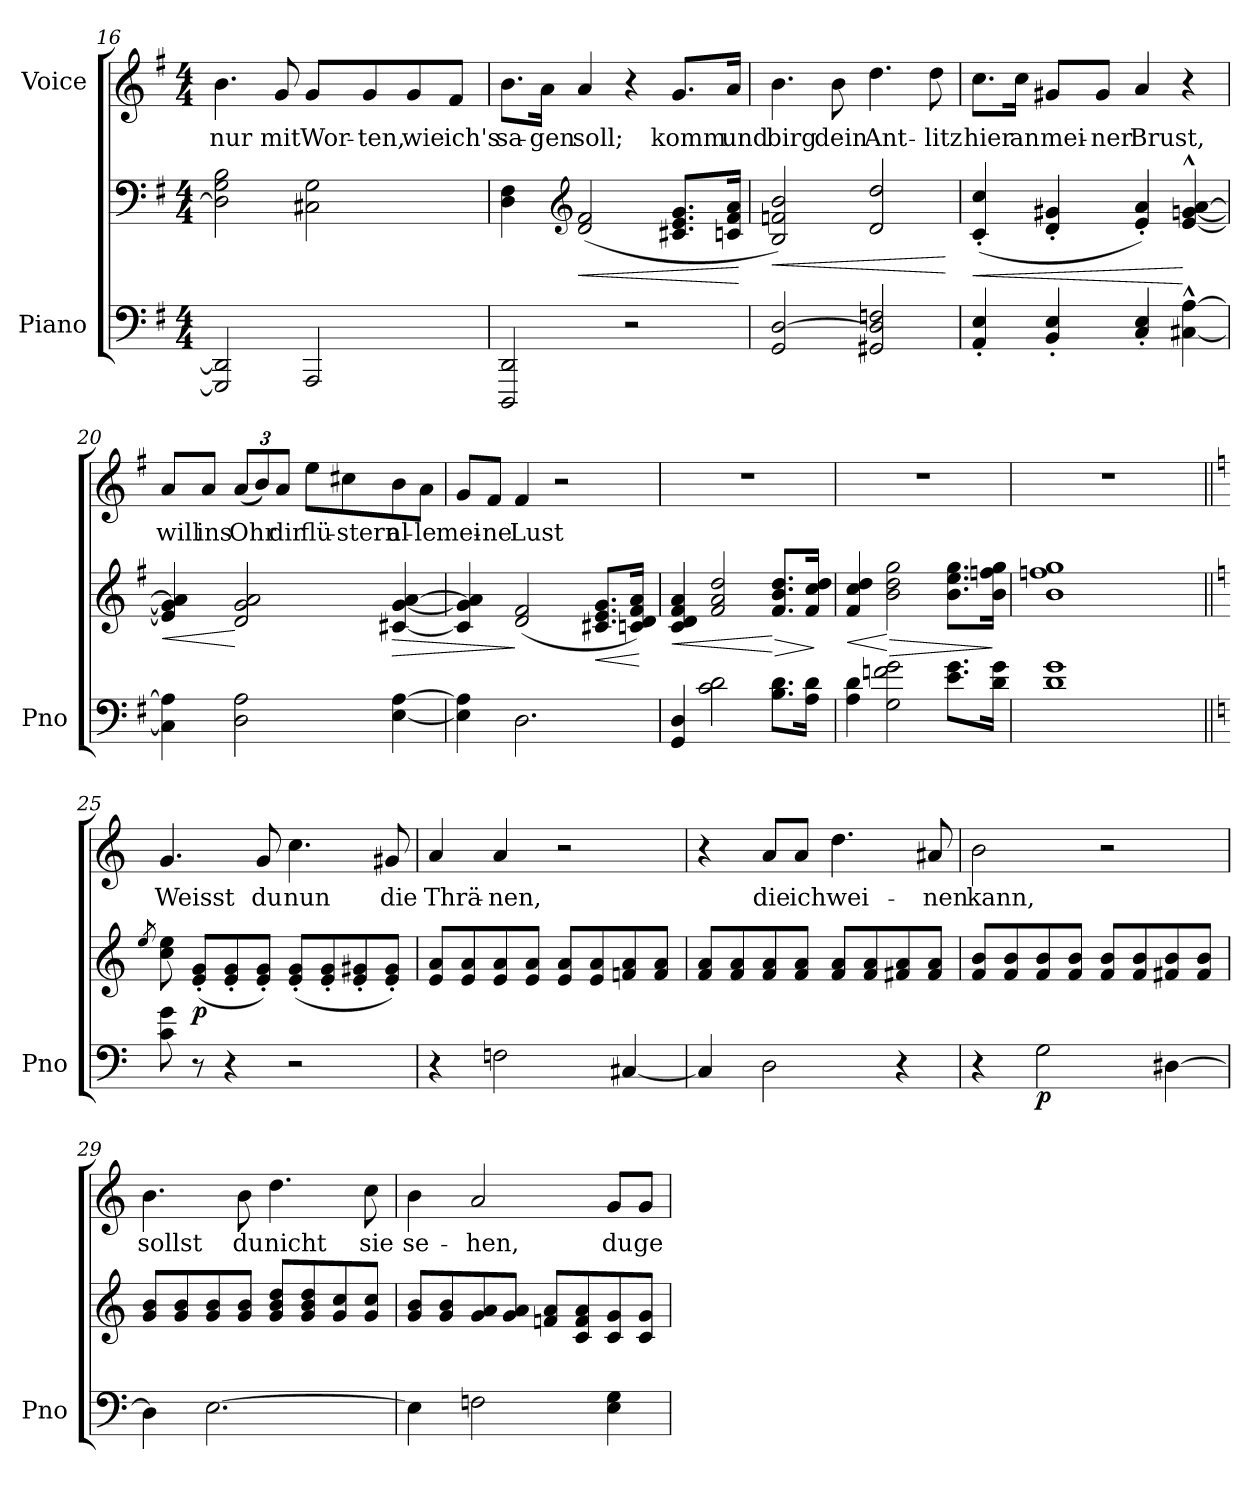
**kern	**kern	**dynam	**kern	**text
*part2	*part2	*part2	*part1	*part1
*staff3	*staff2	*staff2/3	*staff1	*staff1
*I"Piano	*	*	*I"Voice	*
*I'Pno	*	*	*	*
*clefF4	*clefF4	*	*clefG2	*
*k[f#]	*k[f#]	*	*k[f#]	*
*M4/4	*M4/4	*	*M4/4	*
=16	=16	=16	=16	=16
!	!	!	!	!LO:LY:b
2GGG/] 2DD/]	2D\] 2G\ 2B\	.	4.b\	nur
!	!	!	!	!LO:LY:b
.	.	.	8g/	mit
!	!	!	!	!LO:LY:b
2AAA/	2C#X\ 2G\	.	8g/L	Wor-
!	!	!	!	!LO:LY:b
.	.	.	8g/	-ten,
!	!	!	!	!LO:LY:b
.	.	.	8g/	wie
!	!	!	!	!LO:LY:b
.	.	.	8f#/J	ich's
!!LO:LB:g=z
=17	=17	=17	=17	=17
!	!	!	!	!LO:LY:b
2DDD/ 2DD/	4D\ 4F#\	.	8.b\L	sa-
!	!	!	!	!LO:LY:b
.	.	.	16a\Jk	-gen
*	*clefG2	*	*	*
!	!	!LO:HP:b	!	!LO:LY:b
.	(<2d/ 2f#/	<	4a/	soll;
2r	.	.	4r	.
!	!	!	!	!LO:LY:b
.	8.c#X/ 8.e/ 8.g/L	.	8.g/L	komm
!	!	!	!	!LO:LY:b
.	16cn/ 16f#/ 16a/Jk	.	16a/Jk	und
.	.	[	.	.
=18	=18	=18	=18	=18
!	!	!LO:HP:b	!	!LO:LY:b
2GG/ [2D/	2B/ 2fn/ 2b/)	<	4.b\	birg
!	!	!	!	!LO:LY:b
.	.	.	8b\	dein
!	!	!	!	!LO:LY:b
2GG#X/ 2D/] 2Fn/	2d/ 2dd/	.	4.dd\	Ant-
!	!	!	!	!LO:LY:b
.	.	.	8dd\	-litz
.	.	[	.	.
=19	=19	=19	=19	=19
!	!	!LO:HP:b	!	!LO:LY:b
4AA/' 4E/'	(<4c/' 4cc/'	<	8.cc\L	hier
!	!	!	!	!LO:LY:b
.	.	.	16cc\Jk	an
!	!	!	!	!LO:LY:b
4BB/' 4E/'	4d/' 4g#X/'	.	8g#X/L	mei-
!	!	!	!	!LO:LY:b
.	.	.	8g#/J	-ner
!	!	!	!	!LO:LY:b
4C/' 4E/'	4e/' 4a/')	.	4a/	Brust,
[4C#X\^^ [4A\^^	[4e/^^ [4gn/^^ [4a/^^	[	4r	.
=20	=20	=20	=20	=20
!	!	!LO:HP:b	!	!LO:LY:b
4C#\] 4A\]	4e/] 4g/] 4a/]	<	8a/L	will
!	!	!	!	!LO:LY:b
.	.	.	8a/J	ins
*	*	*	*Xbrackettup	*
!	!	!	!	!LO:LY:b
2D\ 2A\	2d/ 2g/ 2a/	[	(<12a/L	Ohr
.	.	.	12b/)	.
!	!	!	!	!LO:LY:b
.	.	.	12a/J	dir
!	!	!	!	!LO:LY:b
.	.	.	8ee\L	flü-
!	!	!	!	!LO:LY:b
.	.	.	8cc#X\	-stern
!	!	!LO:HP:b	!	!LO:LY:b
[4E\ [4A\	[4c#X/ [4g/ [4a/	>	8b\	al-
!	!	!	!	!LO:LY:b
.	.	.	8a\J	-le
=21	=21	=21	=21	=21
!	!	!	!	!LO:LY:b
4E\] 4A\]	4c#/] 4g/] 4a/]	.	8g/L	mei-
!	!	!	!	!LO:LY:b
.	.	.	8f#/J	-ne
!	!	!	!	!LO:LY:b
2.D\	(<2d/ 2f#/	]	4f#/	Lust
.	.	.	2r	.
!	!	!LO:HP:b	!	!
.	8.c#X/ 8.e/ 8.g/L	<	.	.
.	16cn/ 16d/ 16f#/ 16a/Jk)	.	.	.
.	.	[	.	.
!!LO:PB:g=z
=22	=22	=22	=22	=22
!	!	!LO:HP:b	!	!
4GG/ 4D/	4c/ 4d/ 4f#/ 4a/	<	1r	.
2c\ 2d\	2f#/ 2a/ 2dd/	.	.	.
!	!	!LO:HP:n=1:b	!	!
8.B\ 8.d\L	8.f#/ 8.b/ 8.dd/L	[ >	.	.
16A\ 16d\Jk	16f#/ 16cc/ 16dd/Jk	.	.	.
.	.	]	.	.
=23	=23	=23	=23	=23
!	!	!LO:HP:b	!	!
4A\ 4d\	4f#/ 4cc/ 4dd/	<	1r	.
!	!	!LO:HP:n=1:b	!	!
2G\ 2fn\ 2g\	2b\ 2dd\ 2gg\	[ >	.	.
8.e\ 8.g\L	8.b\ 8.ee\ 8.gg\L	.	.	.
16d\ 16g\Jk	16b\ 16ffn\ 16gg\Jk	]	.	.
=24	=24	=24	=24	=24
*	*^	*	*	*
1d 1g	1b 1ffn 1gg	4rcyy	.	1r	.
.	.	4rcyy	.	.	.
.	.	4rcyy	.	.	.
.	.	4rcyy	.	.	.
*	*v	*v	*	*	*
=25||	=25||	=25||	=25||	=25||
*k[]	*k[]	*	*k[]	*
.	8qee/	.	.	.
!	!	!	!	!LO:LY:b
8c\ 8g\	8cc\ 8ee\	.	4.g/	Weisst
!	!	!LO:DY:b	!	!
8r	(<8e/' 8g/'L	p	.	.
4r	8e/' 8g/'	.	.	.
!	!	!	!	!LO:LY:b
.	8e/' 8g/'J)	.	8g/	du
!	!	!	!	!LO:LY:b
2r	(<8e/' 8g/'L	.	4.cc\	nun
.	8e/' 8g/'	.	.	.
.	8e/' 8g#X/'	.	.	.
!	!	!	!	!LO:LY:b
.	8e/' 8g#/'J)	.	8g#X/	die
=26	=26	=26	=26	=26
!	!	!	!	!LO:LY:b
4r	8e/ 8a/L	.	4a/	Thrä-
.	8e/ 8a/	.	.	.
!	!	!	!	!LO:LY:b
2Fn\	8e/ 8a/	.	4a/	-nen,
.	8e/ 8a/J	.	.	.
.	8e/ 8a/L	.	2r	.
.	8e/ 8a/	.	.	.
[4C#X/	8fn/ 8a/	.	.	.
.	8f/ 8a/J	.	.	.
=27	=27	=27	=27	=27
4C#/]	8f/ 8a/L	.	4r	.
.	8f/ 8a/	.	.	.
!	!	!	!	!LO:LY:b
2D\	8f/ 8a/	.	8a/L	die
!	!	!	!	!LO:LY:b
.	8f/ 8a/J	.	8a/J	ich
!	!	!	!	!LO:LY:b
.	8f/ 8a/L	.	4.dd\	wei-
.	8f/ 8a/	.	.	.
4r	8f#X/ 8a/	.	.	.
!	!	!	!	!LO:LY:b
.	8f#/ 8a/J	.	8a#X/	-nen
=28	=28	=28	=28	=28
!	!	!	!	!LO:LY:b
4r	8f/ 8b/L	.	2b\	kann,
.	8f/ 8b/	.	.	.
!	!	!LO:DY:b=2	!	!
2G\	8f/ 8b/	p	.	.
.	8f/ 8b/J	.	.	.
.	8f/ 8b/L	.	2r	.
.	8f/ 8b/	.	.	.
[4D#X\	8f#X/ 8b/	.	.	.
.	8f#/ 8b/J	.	.	.
!!LO:PB:g=z
=29	=29	=29	=29	=29
!	!	!	!	!LO:LY:b
4D#\]	8g/ 8b/L	.	4.b\	sollst
.	8g/ 8b/	.	.	.
[2.E\	8g/ 8b/	.	.	.
!	!	!	!	!LO:LY:b
.	8g/ 8b/J	.	8b\	du
!	!	!	!	!LO:LY:b
.	8g/ 8b/ 8dd/L	.	4.dd\	nicht
.	8g/ 8b/ 8dd/	.	.	.
.	8g/ 8cc/	.	.	.
!	!	!	!	!LO:LY:b
.	8g/ 8cc/J	.	8cc\	sie
=30	=30	=30	=30	=30
!	!	!	!	!LO:LY:b
4E\]	8g/ 8b/L	.	4b\	se-
.	8g/ 8b/	.	.	.
!	!	!	!	!LO:LY:b
2Fn\	8g/ 8a/	.	2a/	-hen,
.	8g/ 8a/J	.	.	.
.	8fn/ 8a/L	.	.	.
.	8c/ 8f/ 8a/	.	.	.
!	!	!	!	!LO:LY:b
4E\ 4G\	8c/ 8g/	.	8g/L	du
!	!	!	!	!LO:LY:b
.	8c/ 8g/J	.	8g/J	ge-
=	=	=	=	=
*-	*-	*-	*-	*-
